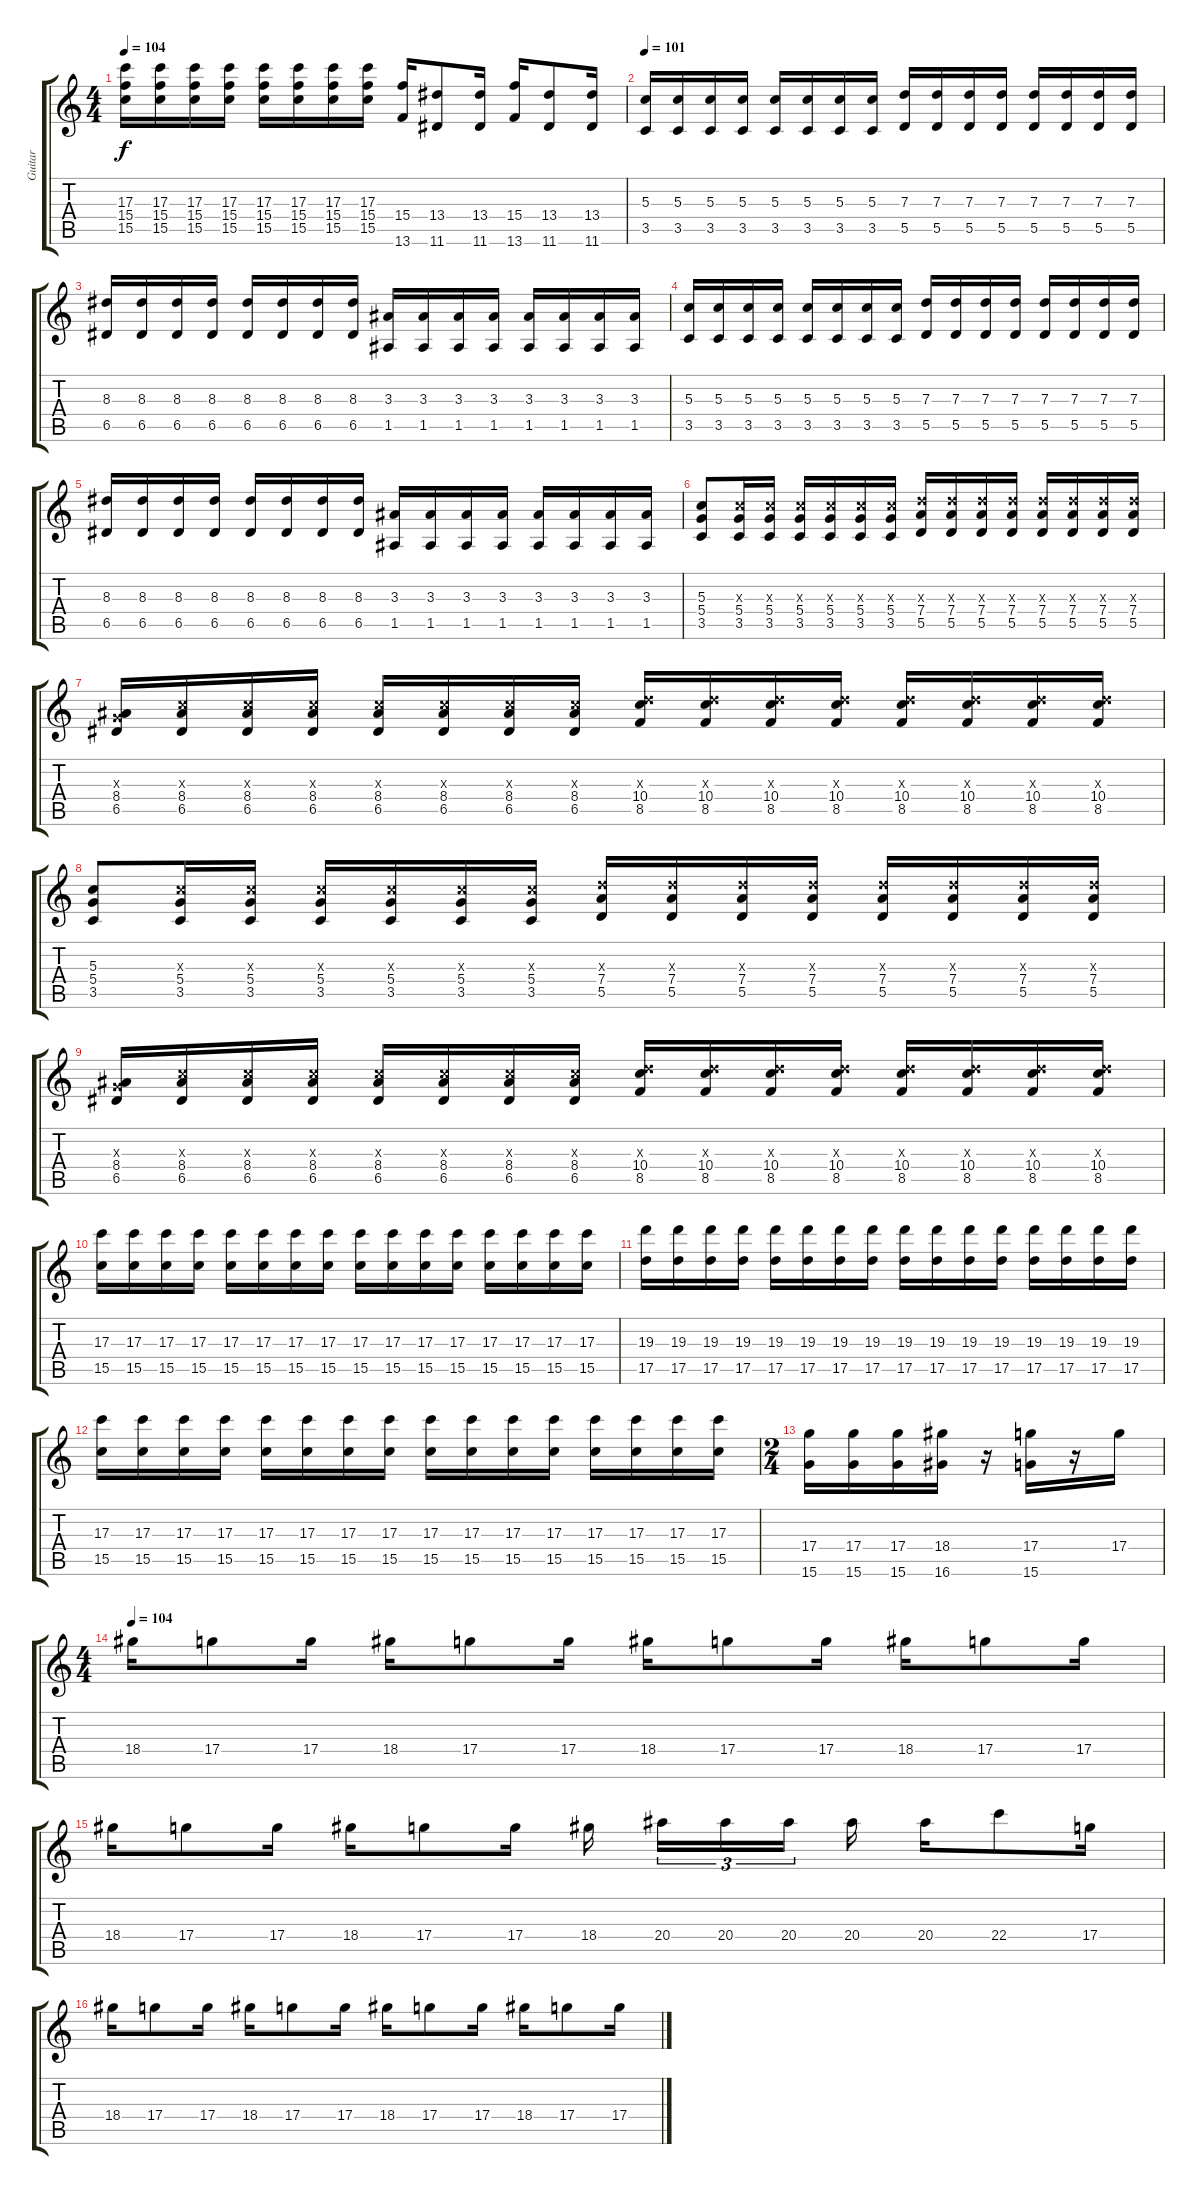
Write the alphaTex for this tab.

\track ("Guitar" "Guitar") {instrument distortionguitar}
\staff {score tabs}
\tuning (E4 B3 G3 D3 A2 E2) {hide}
\ts (4 4)
\tempo 104
\clef g2
\ks c
(17.3 15.4 15.5).16{dy f} (17.3 15.4 15.5).16 (17.3 15.4 15.5).16 (17.3 15.4 15.5).16 (17.3 15.4 15.5).16 (17.3 15.4 15.5).16 (17.3 15.4 15.5).16 (17.3 15.4 15.5).16 (15.4 13.6).16 (13.4 11.6).8 (13.4 11.6).16 (15.4 13.6).16 (13.4 11.6).8 (13.4 11.6).16 |
\tempo 101
(5.3 3.5).16 (5.3 3.5).16 (5.3 3.5).16 (5.3 3.5).16 (5.3 3.5).16 (5.3 3.5).16 (5.3 3.5).16 (5.3 3.5).16 (7.3 5.5).16 (7.3 5.5).16 (7.3 5.5).16 (7.3 5.5).16 (7.3 5.5).16 (7.3 5.5).16 (7.3 5.5).16 (7.3 5.5).16 |
(8.3 6.5).16 (8.3 6.5).16 (8.3 6.5).16 (8.3 6.5).16 (8.3 6.5).16 (8.3 6.5).16 (8.3 6.5).16 (8.3 6.5).16 (3.3 1.5).16 (3.3 1.5).16 (3.3 1.5).16 (3.3 1.5).16 (3.3 1.5).16 (3.3 1.5).16 (3.3 1.5).16 (3.3 1.5).16 |
(5.3 3.5).16 (5.3 3.5).16 (5.3 3.5).16 (5.3 3.5).16 (5.3 3.5).16 (5.3 3.5).16 (5.3 3.5).16 (5.3 3.5).16 (7.3 5.5).16 (7.3 5.5).16 (7.3 5.5).16 (7.3 5.5).16 (7.3 5.5).16 (7.3 5.5).16 (7.3 5.5).16 (7.3 5.5).16 |
(8.3 6.5).16 (8.3 6.5).16 (8.3 6.5).16 (8.3 6.5).16 (8.3 6.5).16 (8.3 6.5).16 (8.3 6.5).16 (8.3 6.5).16 (3.3 1.5).16 (3.3 1.5).16 (3.3 1.5).16 (3.3 1.5).16 (3.3 1.5).16 (3.3 1.5).16 (3.3 1.5).16 (3.3 1.5).16 |
(5.3 5.4 3.5).8 (5.3{x} 5.4 3.5).16 (5.3{x} 5.4 3.5).16 (5.3{x} 5.4 3.5).16 (5.3{x} 5.4 3.5).16 (5.3{x} 5.4 3.5).16 (5.3{x} 5.4 3.5).16 (7.3{x} 7.4 5.5).16 (7.3{x} 7.4 5.5).16 (7.3{x} 7.4 5.5).16 (7.3{x} 7.4 5.5).16 (7.3{x} 7.4 5.5).16 (7.3{x} 7.4 5.5).16 (7.3{x} 7.4 5.5).16 (7.3{x} 7.4 5.5).16 |
(0.3{x} 8.4 6.5).16 (5.3{x} 8.4 6.5).16 (5.3{x} 8.4 6.5).16 (5.3{x} 8.4 6.5).16 (5.3{x} 8.4 6.5).16 (5.3{x} 8.4 6.5).16 (5.3{x} 8.4 6.5).16 (5.3{x} 8.4 6.5).16 (7.3{x} 10.4 8.5).16 (7.3{x} 10.4 8.5).16 (7.3{x} 10.4 8.5).16 (7.3{x} 10.4 8.5).16 (7.3{x} 10.4 8.5).16 (7.3{x} 10.4 8.5).16 (7.3{x} 10.4 8.5).16 (7.3{x} 10.4 8.5).16 |
(5.3 5.4 3.5).8 (5.3{x} 5.4 3.5).16 (5.3{x} 5.4 3.5).16 (5.3{x} 5.4 3.5).16 (5.3{x} 5.4 3.5).16 (5.3{x} 5.4 3.5).16 (5.3{x} 5.4 3.5).16 (7.3{x} 7.4 5.5).16 (7.3{x} 7.4 5.5).16 (7.3{x} 7.4 5.5).16 (7.3{x} 7.4 5.5).16 (7.3{x} 7.4 5.5).16 (7.3{x} 7.4 5.5).16 (7.3{x} 7.4 5.5).16 (7.3{x} 7.4 5.5).16 |
(0.3{x} 8.4 6.5).16 (5.3{x} 8.4 6.5).16 (5.3{x} 8.4 6.5).16 (5.3{x} 8.4 6.5).16 (5.3{x} 8.4 6.5).16 (5.3{x} 8.4 6.5).16 (5.3{x} 8.4 6.5).16 (5.3{x} 8.4 6.5).16 (7.3{x} 10.4 8.5).16 (7.3{x} 10.4 8.5).16 (7.3{x} 10.4 8.5).16 (7.3{x} 10.4 8.5).16 (7.3{x} 10.4 8.5).16 (7.3{x} 10.4 8.5).16 (7.3{x} 10.4 8.5).16 (7.3{x} 10.4 8.5).16 |
(17.3 15.5).16 (17.3 15.5).16 (17.3 15.5).16 (17.3 15.5).16 (17.3 15.5).16 (17.3 15.5).16 (17.3 15.5).16 (17.3 15.5).16 (17.3 15.5).16 (17.3 15.5).16 (17.3 15.5).16 (17.3 15.5).16 (17.3 15.5).16 (17.3 15.5).16 (17.3 15.5).16 (17.3 15.5).16 |
(19.3 17.5).16 (19.3 17.5).16 (19.3 17.5).16 (19.3 17.5).16 (19.3 17.5).16 (19.3 17.5).16 (19.3 17.5).16 (19.3 17.5).16 (19.3 17.5).16 (19.3 17.5).16 (19.3 17.5).16 (19.3 17.5).16 (19.3 17.5).16 (19.3 17.5).16 (19.3 17.5).16 (19.3 17.5).16 |
(17.3 15.5).16 (17.3 15.5).16 (17.3 15.5).16 (17.3 15.5).16 (17.3 15.5).16 (17.3 15.5).16 (17.3 15.5).16 (17.3 15.5).16 (17.3 15.5).16 (17.3 15.5).16 (17.3 15.5).16 (17.3 15.5).16 (17.3 15.5).16 (17.3 15.5).16 (17.3 15.5).16 (17.3 15.5).16 |
\ts (2 4)
(17.4 15.6).16 (17.4 15.6).16 (17.4 15.6).16 (18.4 16.6).16 r.16 (17.4 15.6).16 r.16 17.4.16 |
\ts (4 4)
\tempo 104
18.4.16 17.4.8 17.4.16 18.4.16 17.4.8 17.4.16 18.4.16 17.4.8 17.4.16 18.4.16 17.4.8 17.4.16 |
18.4.16 17.4.8 17.4.16 18.4.16 17.4.8 17.4.16 18.4.16 20.4.16{tu (3 2)} 20.4.16{tu (3 2)} 20.4.16{tu (3 2)} 20.4.16 20.4.16 22.4.8 17.4.16 |
18.4.16 17.4.8 17.4.16 18.4.16 17.4.8 17.4.16 18.4.16 17.4.8 17.4.16 18.4.16 17.4.8 17.4.16
